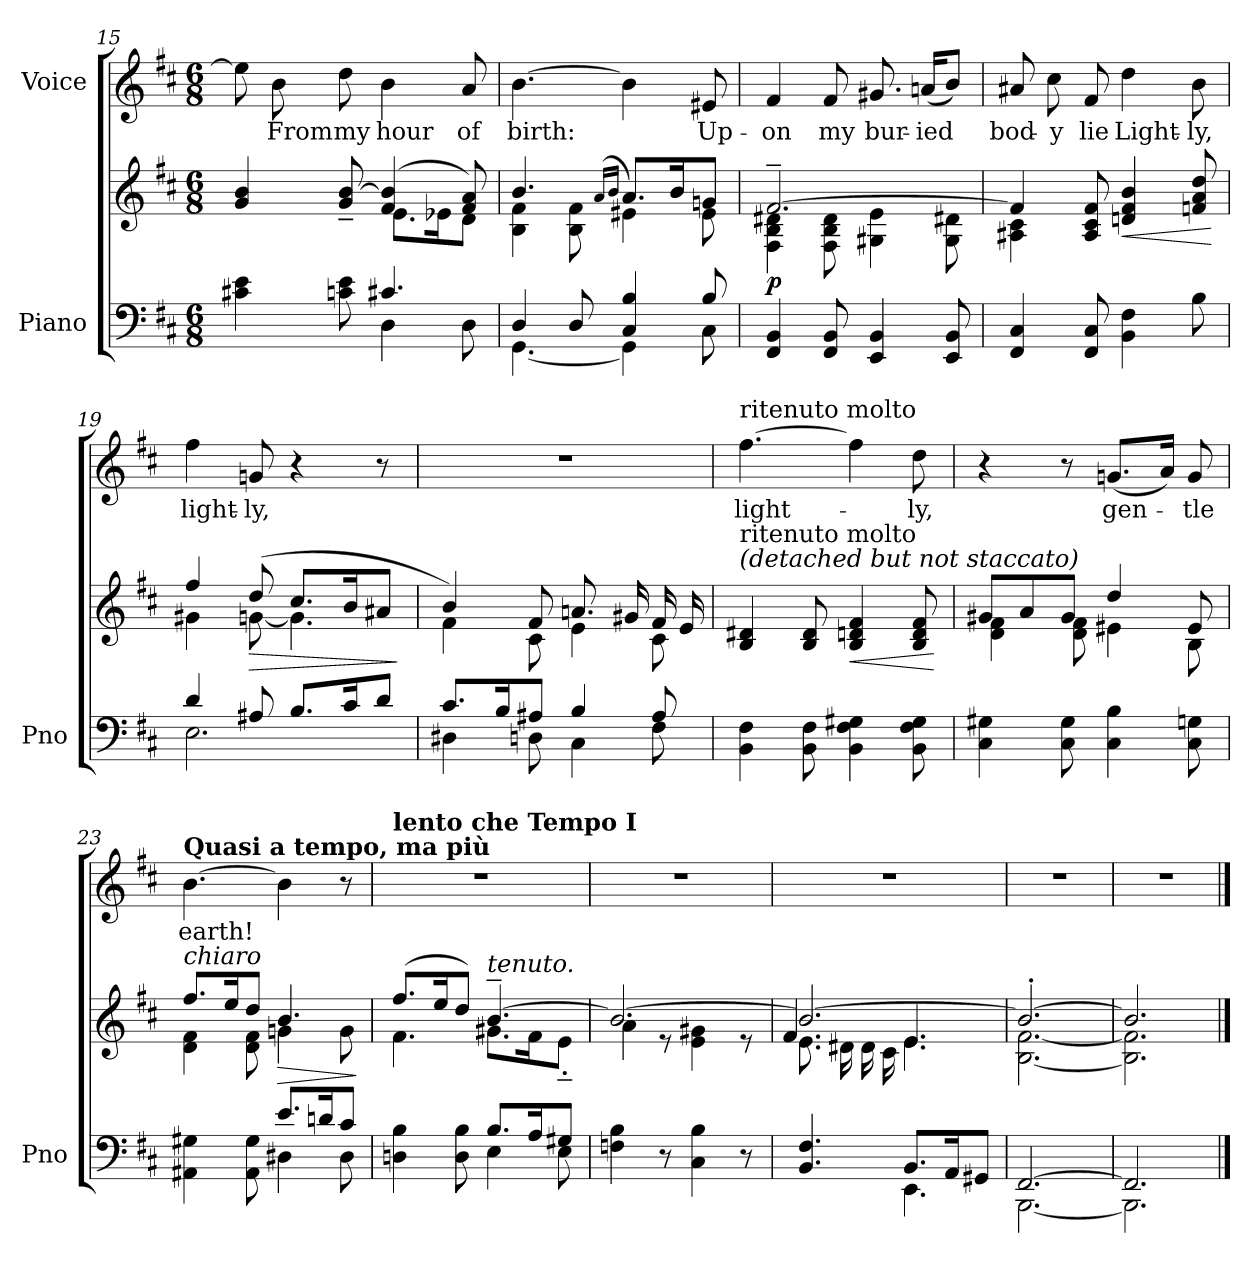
**kern	**kern	**dynam	**kern	**text
*part2	*part2	*part2	*part1	*part1
*staff3	*staff2	*staff2/3	*staff1	*staff1
*I"Piano	*	*	*I"Voice	*
*I'Pno	*	*	*	*
*clefF4	*clefG2	*	*clefG2	*
*k[f#c#]	*k[f#c#]	*	*k[f#c#]	*
*M6/8	*M6/8	*	*M6/8	*
=15	=15	=15	=15	=15
*^	*^	*	*	*
4c#X\ 4e\	4.ryy	4g/ 4b/	4.ryy	.	8ee\]	.
.	.	.	.	.	8b\	From
8cn\ 8e\	.	8g/~> [8b/~>	.	.	8dd\	my
4.c#X/	4D\	(4f#/ 4b/]	8.e\L	.	4b\	hour
.	.	.	16e-X\K	.	.	.
.	8D\	8f#/ 8a/)	8d\J	.	8a/	of
=16	=16	=16	=16	=16	=16	=16
4D/	[4.GG\	4.b/	4B\ 4f#\	.	[4.b\	birth:
8D/	.	.	8B\ 8f#\	.	.	.
.	.	(>16qa/LL	.	.	.	.
.	.	16qb/JJ	.	.	.	.
4C#i/ 4B/	4GG\]	8.a/L)	4e#X\	.	4b\]	.
.	.	16b/K	.	.	.	.
8B/	8C#\	8gni/J	8e#\	.	8e#X/	Up-
=17	=17	=17	=17	=17	=17	=17
!	!	!	!	!LO:DY:b	!	!
*v	*v	*	*	*	*	*
4FF#/ 4BB/	[2.f#~/	4F#\ 4B\ 4d#X\	p	4f#/	-on
8FF#/ 8BB/	.	8F#\ 8B\ 8d#\	.	8f#/	my
4EE/ 4BB/	.	4G#X\ 4e\	.	8.g#X/	bur-
.	.	.	.	(16ani/KL	-ied
8EE/ 8BB/	.	8G#\ 8d#X\	.	8b/J)	.
=18	=18	=18	=18	=18	=18
4FF#/ 4C#/	4f#/]	4A#X\ 4c#\	.	8a#X/	bod-
.	.	.	.	8cc#\	-y
8FF#/ 8C#/	8A#/ 8c#/ 8f#/	2ryy	.	8f#/	lie
!	!	!	!LO:HP:b	!	!
4BB\ 4F#\	4dn/ 4f#/ 4b/	.	<	4dd\	Light-
8B\	8fn/ 8a/ 8dd/	.	.	8b\	-ly,
*	*v	*v	*	*	*
.	.	[	.	.
=19	=19	=19	=19	=19
*^	*^	*	*	*
4d/	2.E\	4ff#/	4g#X\	.	4ff#\	light-
!	!	!	!	!LO:HP:b	!	!
8A#X/	.	(8dd/	[8gn\	>	8gn/	-ly,
8.B/L	.	8.cc#/L	4.g\]	.	4r	.
16c#/K	.	16b/K	.	.	.	.
8d/J	.	8a#X/J	.	.	8r	.
*v	*v	*	*	*	*	*
*	*v	*v	*	*	*
.	.	]	.	.
=20	=20	=20	=20	=20
*^	*^	*	*	*
8.c#/L	4D#X\	4b/)	4f#\	.	2.r	.
16B/K	.	.	.	.	.	.
8A#X/J	8Dn\	8f#/	8c#\	.	.	.
4B/	4C#\	8.an/L	4e\	.	.	.
.	.	16g#X/L	.	.	.	.
8A#i/	8F#\	16f#/L	8c#\	.	.	.
.	.	16e/JJ	.	.	.	.
*v	*v	*	*	*	*	*
*	*v	*v	*	*	*
=21	=21	=21	=21	=21
!	!	!	!LO:TX:a:t=ritenuto  molto	!
!	!LO:TX:i:t=(detached but not staccato)	!	!	!
!	!LO:TX:a:t=ritenuto  molto	!	!	!
4BB\ 4F#\	4B/ 4d#X/	.	[4.ff#\	light-
8BB\ 8F#\	8B/ 8d#/	.	.	.
!	!	!LO:HP:b	!	!
4BB\ 4F#\ 4G#X\	4B/ 4dn/ 4f#/	<	4ff#\]	.
8BB\ 8F#\ 8G#\	8B/ 8d/ 8f#/	.	8dd\	-ly,
.	.	[	.	.
=22	=22	=22	=22	=22
*	*^	*	*	*
4C#\ 4G#X\	8g#X/L	4d\ 4f#\	.	4r	.
.	8a/	.	.	.	.
8C#\ 8G#\	8g#/J	8d\ 8f#\	.	8r	.
4C#\ 4B\	4dd/	4e#X\	.	(8.gni/L	gen-
.	.	.	.	16a/Jk)	.
8C#\ 8Gn\	8e#/	8B\	.	8g/	-tle
=23	=23	=23	=23	=23	=23
*^	*	*	*	*	*
!	!	!	!	!	!LO:TX:a:B:t=Quasi a tempo, ma più	!
!	!	!LO:TX:i:t=chiaro	!	!	!	!
4AA#X\ 4G#X\	4.ryy	8.ff#/L	4d\ 4f#\	.	[4.b\	earth!
.	.	16ee/K	.	.	.	.
8AA#\ 8G#\	.	8dd/J	8d\ 8f#\	.	.	.
!	!	!	!	!LO:HP:b	!	!
8.e/L	4D#X\	4.b/	4gn\	>	4b\]	.
16dn/K	.	.	.	.	.	.
8c#/J	8D#\	.	8g\	.	8r	.
*v	*v	*	*	*	*	*
*	*v	*v	*	*	*
.	.	]	.	.
=24	=24	=24	=24	=24
*^	*^	*	*	*
!	!	!	!	!	!LO:TX:a:B:t=lento che Tempo I	!
4Dn\ 4B\	4.ryy	(8.ff#/L	4.f#\	.	2.r	.
.	.	16ee/K	.	.	.	.
8D\ 8B\	.	8dd/J)	.	.	.	.
!	!	!LO:TX:i:t=tenuto.	!	!	!	!
8.B/L	4E\	[4.b~/	8.g#X\L	.	.	.
16A/K	.	.	16f#\K	.	.	.
8G#X/J	8E\	.	8e'~\J	.	.	.
*v	*v	*	*	*	*	*
=25	=25	=25	=25	=25	=25
4Fn\ 4B\	2.b/_	4a\	.	2.r	.
8r	.	8r	.	.	.
4C#\ 4B\	.	4e\ 4g#X\	.	.	.
8r	.	8r	.	.	.
=26	=26	=26	=26	=26	=26
*^	*	*^	*	*	*
4.BB/ 4.F#/	4.ryy	2.b/_	8.e\L	4.f#/	.	2.r	.
.	.	.	16d#X\L	.	.	.	.
.	.	.	16d#\L	.	.	.	.
.	.	.	16c#\JJ	.	.	.	.
!	!	!	!	!	!LO:DY:a=2	!	!
!	!	!	!	!	!LO:DY:n=1:a=2	!	!
8.BB/L	4.EE\	.	4.e\	4.e/	pp other-dynamics	.	.
16AA/K	.	.	.	.	.	.	.
8GG#X/J	.	.	.	.	.	.	.
*	*	*	*v	*v	*	*	*
=27	=27	=27	=27	=27	=27	=27
[2.FF#/	[2.BBB\	2.b'/_	[2.B\ [2.f#\	.	2.r	.
=28	=28	=28	=28	=28	=28	=28
2.FF#/]	2.BBB\]	2.b/]	2.B\] 2.f#\]	.	2.r	.
*v	*v	*	*	*	*	*
*	*v	*v	*	*	*
==	==	==	==	==
*-	*-	*-	*-	*-
